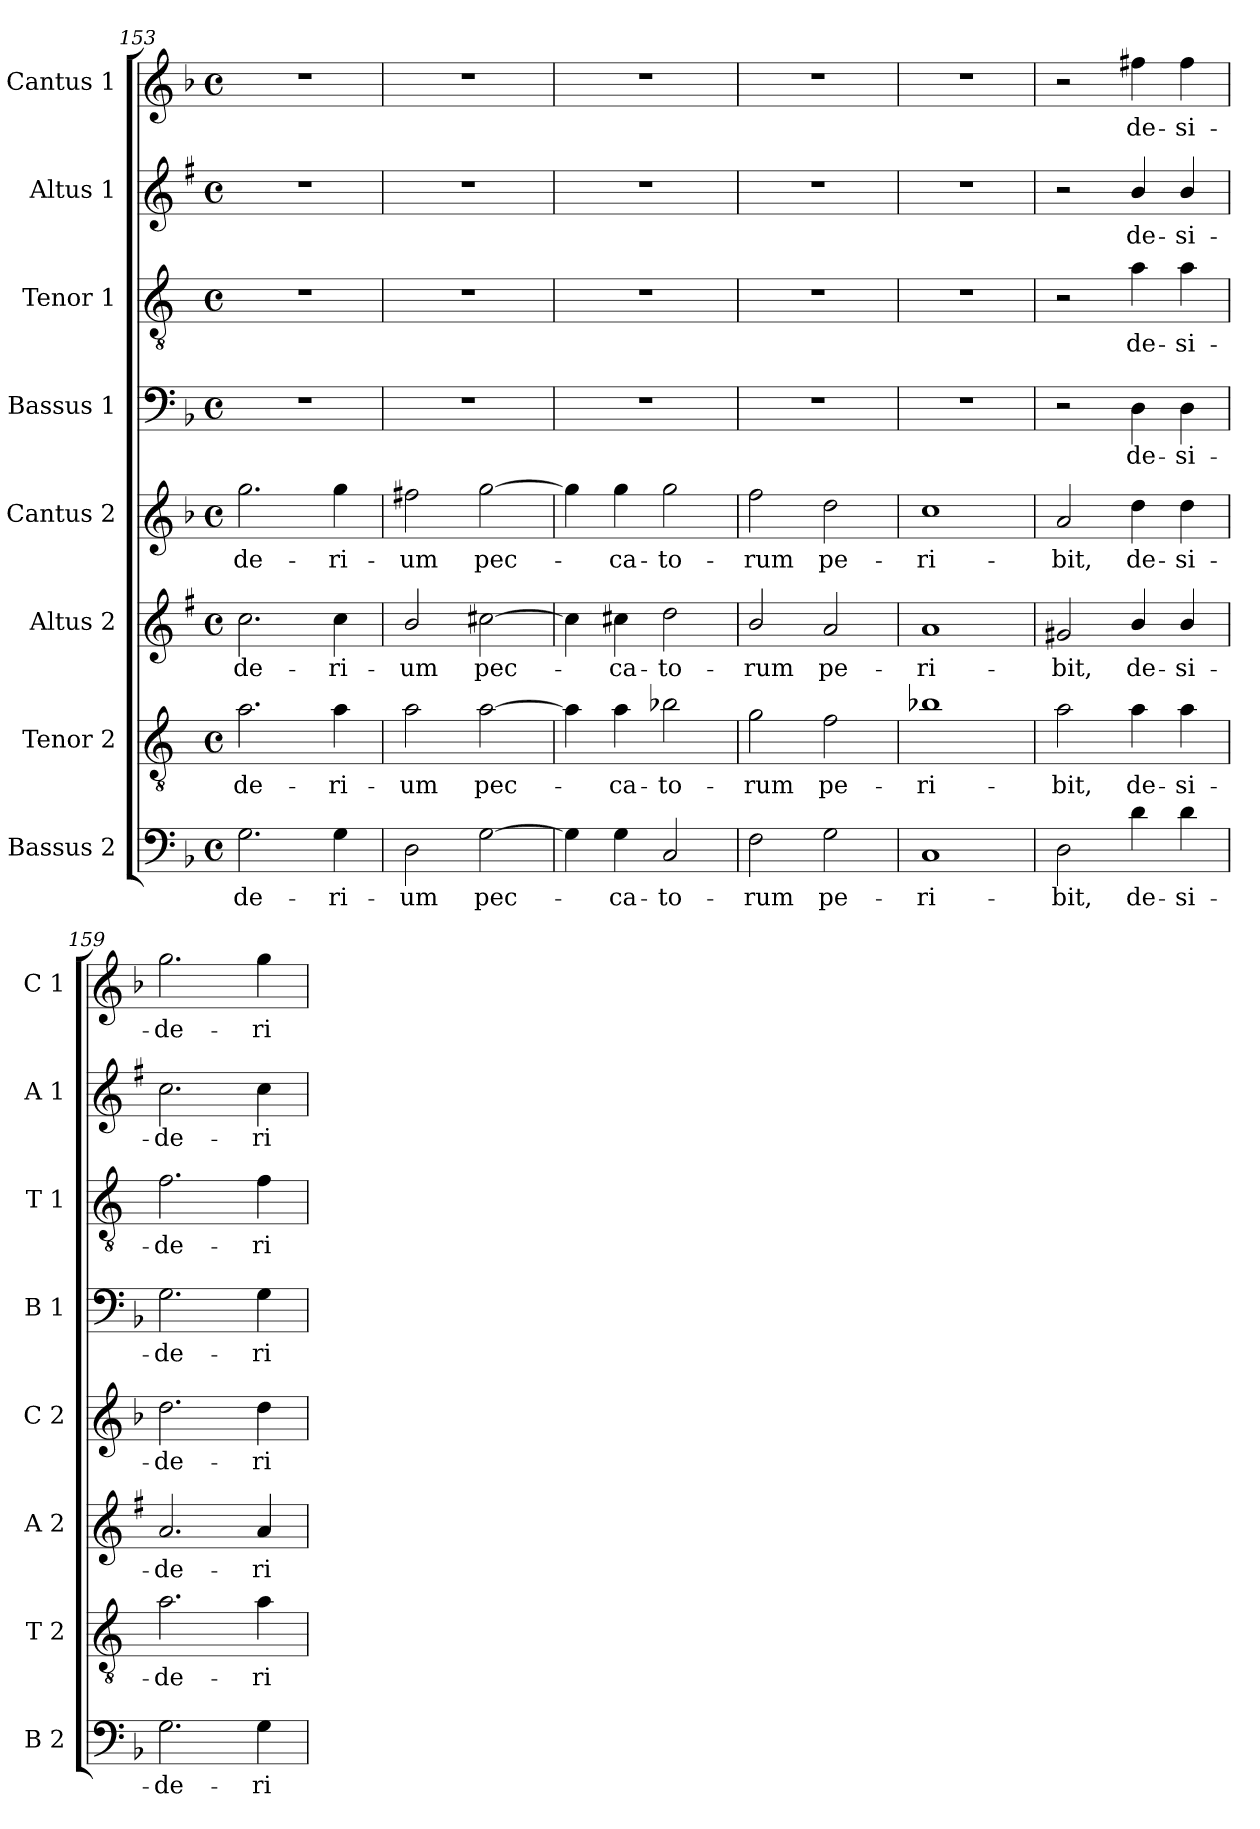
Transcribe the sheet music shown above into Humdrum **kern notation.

**kern	**text	**kern	**text	**kern	**text	**kern	**text	**kern	**text	**kern	**text	**kern	**text	**kern	**text
*part8	*part8	*part7	*part7	*part6	*part6	*part5	*part5	*part4	*part4	*part3	*part3	*part2	*part2	*part1	*part1
*staff8	*staff8	*staff7	*staff7	*staff6	*staff6	*staff5	*staff5	*staff4	*staff4	*staff3	*staff3	*staff2	*staff2	*staff1	*staff1
*I"Bassus 2	*	*I"Tenor 2	*	*I"Altus 2	*	*I"Cantus 2	*	*I"Bassus 1	*	*I"Tenor 1	*	*I"Altus 1	*	*I"Cantus 1	*
*I'B 2	*	*I'T 2	*	*I'A 2	*	*I'C 2	*	*I'B 1	*	*I'T 1	*	*I'A 1	*	*I'C 1	*
*clefF4	*	*clefGv2	*	*clefG2	*	*clefG2	*	*clefF4	*	*clefGv2	*	*clefG2	*	*clefG2	*
*	*	*ITrd4c7	*	*ITrd1c2	*	*	*	*	*	*ITrd4c7	*	*ITrd1c2	*	*	*
*k[b-]	*	*k[b-]	*	*k[b-]	*	*k[b-]	*	*k[b-]	*	*k[b-]	*	*k[b-]	*	*k[b-]	*
*F:	*	*F:	*	*F:	*	*F:	*	*F:	*	*F:	*	*F:	*	*F:	*
*M4/4	*	*M4/4	*	*M4/4	*	*M4/4	*	*M4/4	*	*M4/4	*	*M4/4	*	*M4/4	*
*met(c)	*	*met(c)	*	*met(c)	*	*met(c)	*	*met(c)	*	*met(c)	*	*met(c)	*	*met(c)	*
=153	=153	=153	=153	=153	=153	=153	=153	=153	=153	=153	=153	=153	=153	=153	=153
!	!LO:LY:b	!	!LO:LY:b	!	!LO:LY:b	!	!LO:LY:b	!	!	!	!	!	!	!	!
2.G\	-de-	2.d\	-de-	2.b-\	-de-	2.gg\	-de-	1r	.	1r	.	1r	.	1r	.
!	!LO:LY:b	!	!LO:LY:b	!	!LO:LY:b	!	!LO:LY:b	!	!	!	!	!	!	!	!
4G\	-ri-	4d\	-ri-	4b-\	-ri-	4gg\	-ri-	.	.	.	.	.	.	.	.
=154	=154	=154	=154	=154	=154	=154	=154	=154	=154	=154	=154	=154	=154	=154	=154
!	!LO:LY:b	!	!LO:LY:b	!	!LO:LY:b	!	!LO:LY:b	!	!	!	!	!	!	!	!
2D\	-um	2d\	-um	2a/	-um	2ff#X\	-um	1r	.	1r	.	1r	.	1r	.
!	!LO:LY:b	!	!LO:LY:b	!	!LO:LY:b	!	!LO:LY:b	!	!	!	!	!	!	!	!
[2G\	pec-	[2d\	pec-	[2bn\	pec-	[2gg\	pec-	.	.	.	.	.	.	.	.
!!LO:LB:g=z
=155	=155	=155	=155	=155	=155	=155	=155	=155	=155	=155	=155	=155	=155	=155	=155
4G\]	.	4d\]	.	4b\]	.	4gg\]	.	1r	.	1r	.	1r	.	1r	.
!	!LO:LY:b	!	!LO:LY:b	!	!LO:LY:b	!	!LO:LY:b	!	!	!	!	!	!	!	!
4G\	-ca-	4d\	-ca-	4bn\	-ca-	4gg\	-ca-	.	.	.	.	.	.	.	.
!	!LO:LY:b	!	!LO:LY:b	!	!LO:LY:b	!	!LO:LY:b	!	!	!	!	!	!	!	!
2C/	-to-	2e-X\	-to-	2cc\	-to-	2gg\	-to-	.	.	.	.	.	.	.	.
=156	=156	=156	=156	=156	=156	=156	=156	=156	=156	=156	=156	=156	=156	=156	=156
!	!LO:LY:b	!	!LO:LY:b	!	!LO:LY:b	!	!LO:LY:b	!	!	!	!	!	!	!	!
2F\	-rum	2c\	-rum	2a/	-rum	2ff\	-rum	1r	.	1r	.	1r	.	1r	.
!	!LO:LY:b	!	!LO:LY:b	!	!LO:LY:b	!	!LO:LY:b	!	!	!	!	!	!	!	!
2G\	pe-	2B-\	pe-	2g/	pe-	2dd\	pe-	.	.	.	.	.	.	.	.
=157	=157	=157	=157	=157	=157	=157	=157	=157	=157	=157	=157	=157	=157	=157	=157
!	!LO:LY:b	!	!LO:LY:b	!	!LO:LY:b	!	!LO:LY:b	!	!	!	!	!	!	!	!
1C	-ri-	1e-X	-ri-	1g	-ri-	1cc	-ri-	1r	.	1r	.	1r	.	1r	.
=158	=158	=158	=158	=158	=158	=158	=158	=158	=158	=158	=158	=158	=158	=158	=158
!	!LO:LY:b	!	!LO:LY:b	!	!LO:LY:b	!	!LO:LY:b	!	!	!	!	!	!	!	!
2D\	-bit,	2d\	-bit,	2f#X/	-bit,	2a/	-bit,	2r	.	2r	.	2r	.	2r	.
!	!LO:LY:b	!	!LO:LY:b	!	!LO:LY:b	!	!LO:LY:b	!	!LO:LY:b	!	!LO:LY:b	!	!LO:LY:b	!	!LO:LY:b
4d\	de-	4d\	de-	4a/	de-	4dd\	de-	4D\	de-	4d\	de-	4a/	de-	4ff#X\	de-
!	!LO:LY:b	!	!LO:LY:b	!	!LO:LY:b	!	!LO:LY:b	!	!LO:LY:b	!	!LO:LY:b	!	!LO:LY:b	!	!LO:LY:b
4d\	-si-	4d\	-si-	4a/	-si-	4dd\	-si-	4D\	-si-	4d\	-si-	4a/	-si-	4ff#\	-si-
=159	=159	=159	=159	=159	=159	=159	=159	=159	=159	=159	=159	=159	=159	=159	=159
!	!LO:LY:b	!	!LO:LY:b	!	!LO:LY:b	!	!LO:LY:b	!	!LO:LY:b	!	!LO:LY:b	!	!LO:LY:b	!	!LO:LY:b
2.G\	-de-	2.d\	-de-	2.g/	-de-	2.dd\	-de-	2.G\	-de-	2.B-\	-de-	2.b-\	-de-	2.gg\	-de-
!	!LO:LY:b	!	!LO:LY:b	!	!LO:LY:b	!	!LO:LY:b	!	!LO:LY:b	!	!LO:LY:b	!	!LO:LY:b	!	!LO:LY:b
4G\	-ri-	4d\	-ri-	4g/	-ri-	4dd\	-ri-	4G\	-ri-	4B-\	-ri-	4b-\	-ri-	4gg\	-ri-
=	=	=	=	=	=	=	=	=	=	=	=	=	=	=	=
*-	*-	*-	*-	*-	*-	*-	*-	*-	*-	*-	*-	*-	*-	*-	*-
